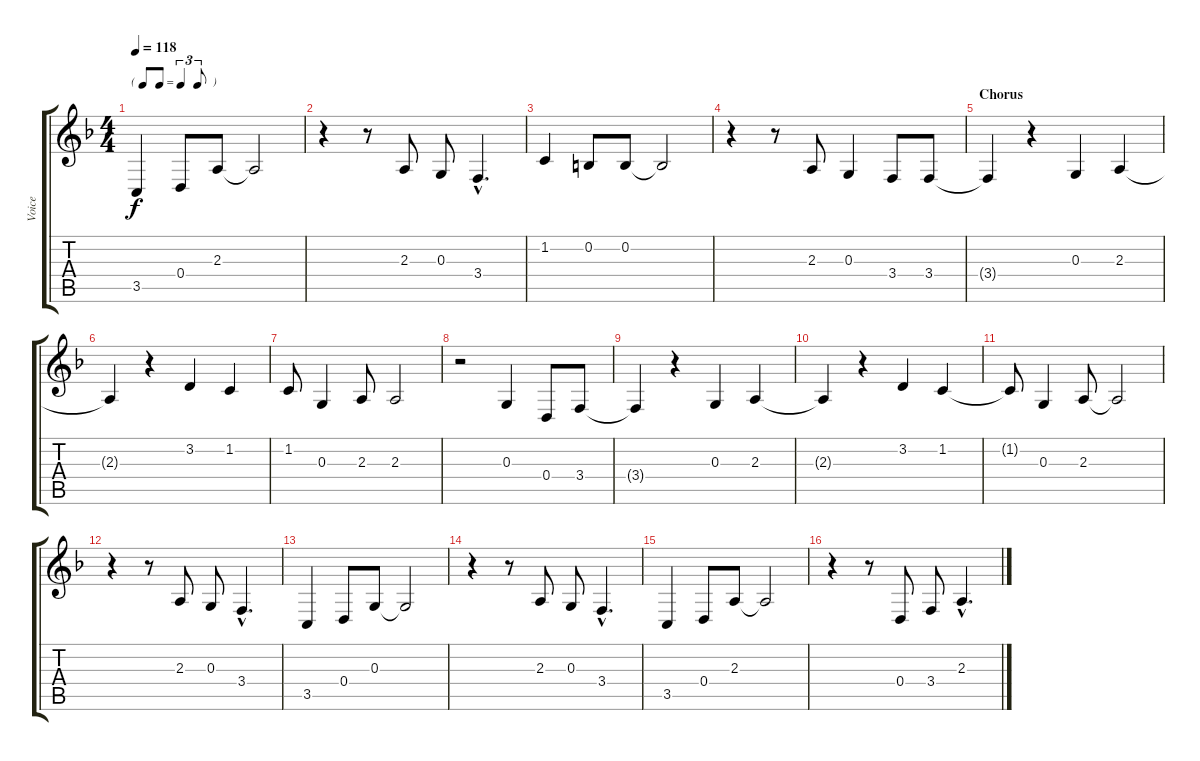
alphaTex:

\track ("Voice" "Voice") {instrument lead6voice}
\staff {score tabs}
\tuning (E4 B3 G3 D3 A2 E2) {hide}
\ts (4 4)
\tf triplet8th
\tempo 118
\clef g2
\ks f
3.5.4{dy f} 0.4.8 2.3.8 2.3{t}.2 |
r.4 r.8 2.3.8 0.3.8 3.4{hac}.4{d} |
1.2.4 0.2.8 0.2.8 0.2{t}.2 |
r.4 r.8 2.3.8 0.3.4 3.4.8 3.4.8 |
\section ("" "Chorus")
3.4{t}.4 r.4 0.3.4 2.3.4 |
2.3{t}.4 r.4 3.2.4 1.2.4 |
1.2.8 0.3.4 2.3.8 2.3.2 |
r.2 0.3.4 0.4.8 3.4.8 |
3.4{t}.4 r.4 0.3.4 2.3.4 |
2.3{t}.4 r.4 3.2.4 1.2.4 |
1.2{t}.8 0.3.4 2.3.8 2.3{t}.2 |
r.4 r.8 2.3.8 0.3.8 3.4{hac}.4{d} |
3.5.4 0.4.8 0.3.8 0.3{t}.2 |
r.4 r.8 2.3.8 0.3.8 3.4{hac}.4{d} |
3.5.4 0.4.8 2.3.8 2.3{t}.2 |
r.4 r.8 0.4.8 3.4.8 2.3{hac}.4{d}
